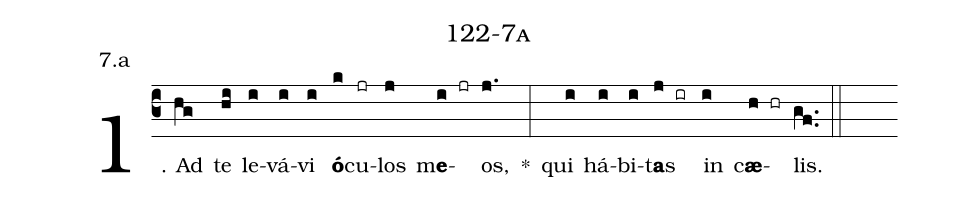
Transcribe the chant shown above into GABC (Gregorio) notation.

name: 122-7a;
annotation: 7.a;
%%
(c3)1. Ad(hg) te(hi) le(i)vá(i)vi(i) <b>ó</b>(k)cu(jr)los(j) m<b>e</b>(i jr)os,(j.) *(:) qui(i) há(i)bi(i)t<b>a</b>s(j ir) in(i) c<b>æ</b>(h hr)lis.(gf..) (::)
